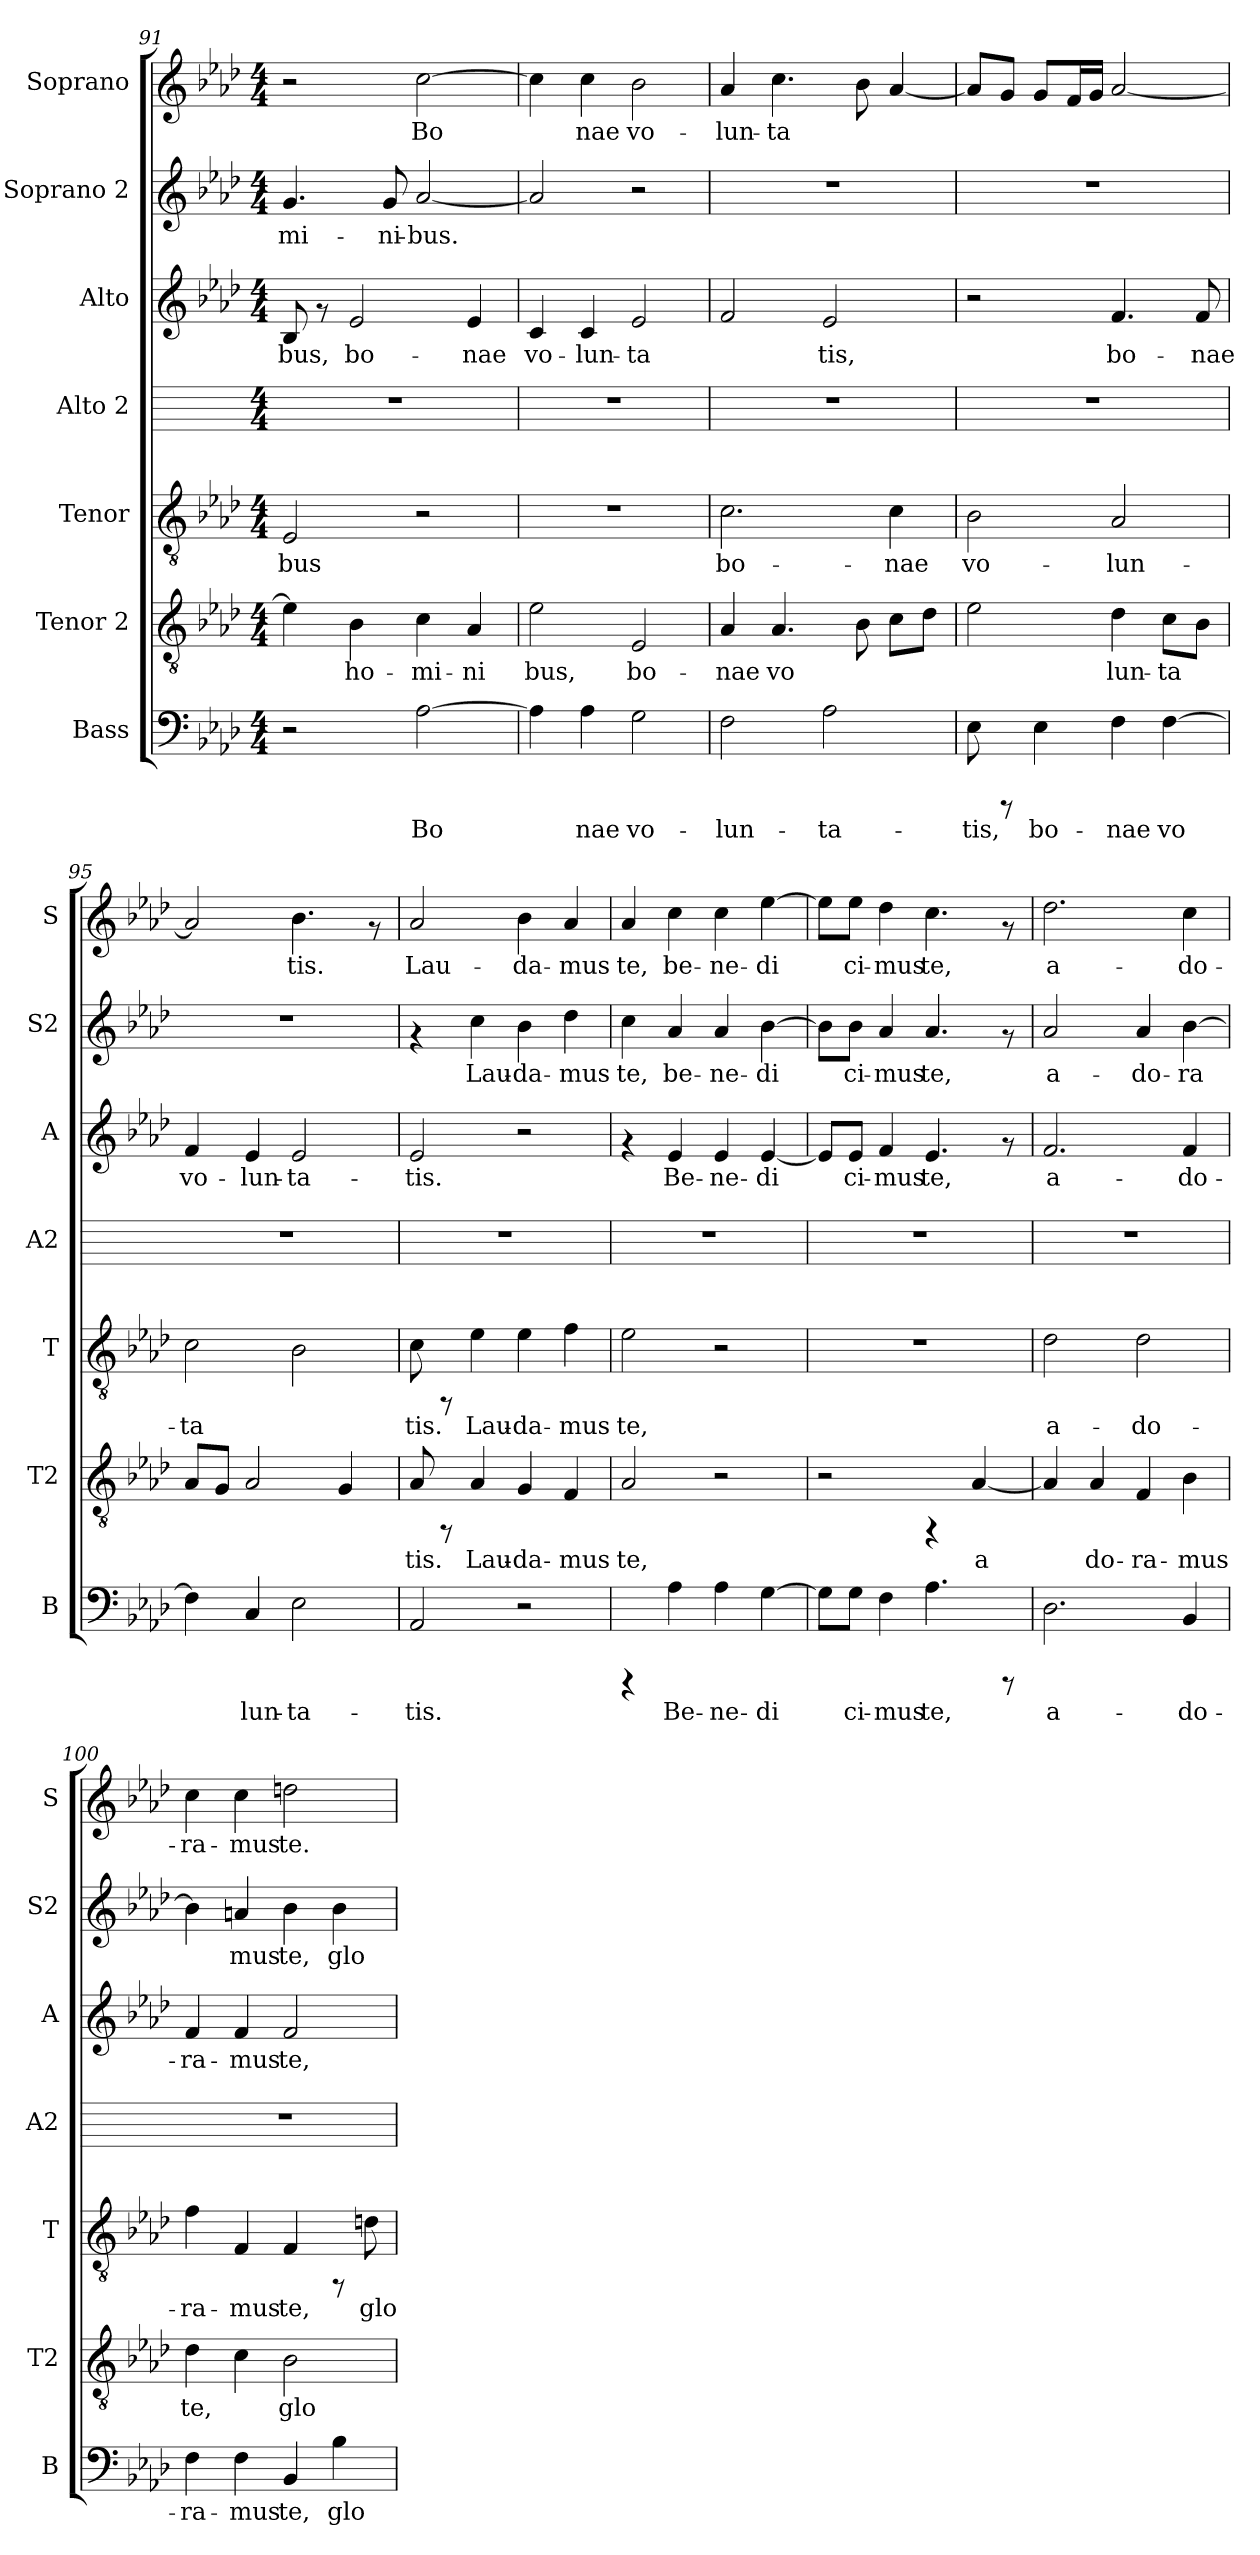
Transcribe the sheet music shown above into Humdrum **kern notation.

**kern	**text	**kern	**text	**kern	**text	**kern	**kern	**text	**kern	**text	**kern	**text
*part7	*part7	*part6	*part6	*part5	*part5	*part4	*part3	*part3	*part2	*part2	*part1	*part1
*staff7	*staff7	*staff6	*staff6	*staff5	*staff5	*staff4	*staff3	*staff3	*staff2	*staff2	*staff1	*staff1
*I"Bass	*	*I"Tenor 2	*	*I"Tenor	*	*I"Alto 2	*I"Alto	*	*I"Soprano 2	*	*I"Soprano	*
*I'B	*	*I'T2	*	*I'T	*	*I'A2	*I'A	*	*I'S2	*	*I'S	*
!!LO:LB:g=z
*clefF4	*	*clefGv2	*	*clefGv2	*	*	*clefG2	*	*clefG2	*	*clefG2	*
*k[b-e-a-d-]	*	*k[b-e-a-d-]	*	*k[b-e-a-d-]	*	*k[]	*k[b-e-a-d-]	*	*k[b-e-a-d-]	*	*k[b-e-a-d-]	*
*A-:	*	*A-:	*	*A-:	*	*C:	*A-:	*	*A-:	*	*A-:	*
*M4/4	*	*M4/4	*	*M4/4	*	*M4/4	*M4/4	*	*M4/4	*	*M4/4	*
=91	=91	=91	=91	=91	=91	=91	=91	=91	=91	=91	=91	=91
!	!	!	!LO:LY:b:cj	!	!LO:LY:b:cj	!	!	!LO:LY:b:cj	!	!LO:LY:b:cj	!	!
2r	.	4e-\]	.	2E-/	-bus	1r	8B-/	-bus,	4.g/	-mi-	2r	.
.	.	.	.	.	.	.	8rf	.	.	.	.	.
!	!	!	!LO:LY:b:cj	!	!	!	!	!LO:LY:b:cj	!	!	!	!
.	.	4B-\	ho-	.	.	.	2e-/	bo-	.	.	.	.
!	!	!	!	!	!	!	!	!	!	!LO:LY:b:cj	!	!
.	.	.	.	.	.	.	.	.	8g/	-ni-	.	.
!	!LO:LY:b:cj	!	!LO:LY:b:cj	!	!	!	!	!	!	!LO:LY:b:cj	!	!LO:LY:b:cj
[>2A-\	Bo-	4c\	-mi-	2r	.	.	.	.	[<2a-/	-bus.	[>2cc\	Bo-
!	!	!	!LO:LY:b:cj	!	!	!	!	!LO:LY:b:cj	!	!	!	!
.	.	4A-/	-ni	.	.	.	4e-/	-nae	.	.	.	.
=92	=92	=92	=92	=92	=92	=92	=92	=92	=92	=92	=92	=92
!	!LO:LY:b:cj	!	!LO:LY:b:cj	!	!	!	!	!LO:LY:b:cj	!	!LO:LY:b:cj	!	!LO:LY:b:cj
4A-\]	--	2e-\	bus,	1r	.	1r	4c/	vo-	2a-/]	.	4cc\]	--
!	!LO:LY:b:cj	!	!	!	!	!	!	!LO:LY:b:cj	!	!	!	!LO:LY:b:cj
4A-\	-nae	.	.	.	.	.	4c/	-lun-	.	.	4cc\	-nae
!	!LO:LY:b:cj	!	!LO:LY:b:cj	!	!	!	!	!LO:LY:b:cj	!	!	!	!LO:LY:b:cj
2G\	vo-	2E-/	bo-	.	.	.	2e-/	-ta-	2r	.	2b-\	vo-
=93	=93	=93	=93	=93	=93	=93	=93	=93	=93	=93	=93	=93
!	!LO:LY:b:cj	!	!LO:LY:b:cj	!	!LO:LY:b:cj	!	!	!LO:LY:b:cj	!	!	!	!LO:LY:b:cj
2F\	-lun-	4A-/	-nae	2.c\	bo-	1r	2f/	--	1r	.	4a-/	-lun-
!	!	!	!LO:LY:b:cj	!	!	!	!	!	!	!	!	!LO:LY:b:cj
.	.	4.A-/	vo-	.	.	.	.	.	.	.	4.cc\	-ta-
!	!LO:LY:b:cj	!	!	!	!	!	!	!LO:LY:b:cj	!	!	!	!
2A-\	-ta-	.	.	.	.	.	2e-/	-tis,	.	.	.	.
!	!	!	!LO:LY:b:cj	!	!	!	!	!	!	!	!	!LO:LY:b:cj
.	.	8B-\	--	.	.	.	.	.	.	.	8b-\	--
!	!	!	!LO:LY:b:cj	!	!LO:LY:b:cj	!	!	!	!	!	!	!LO:LY:b:cj
.	.	8c\L	--	4c\	-nae	.	.	.	.	.	[<4a-/	--
!	!	!	!LO:LY:b:cj	!	!	!	!	!	!	!	!	!
.	.	8d-\J	--	.	.	.	.	.	.	.	.	.
=94	=94	=94	=94	=94	=94	=94	=94	=94	=94	=94	=94	=94
!	!LO:LY:b:cj	!	!LO:LY:b:cj	!	!LO:LY:b:cj	!	!	!	!	!	!	!LO:LY:b:cj
8E-\	-tis,	2e-\	--	2B-\	vo-	1r	2r	.	1r	.	8a-/L]	--
!	!	!	!	!	!	!	!	!	!	!	!	!LO:LY:b:cj
8rCCC	.	.	.	.	.	.	.	.	.	.	8g/J	--
!	!LO:LY:b:cj	!	!	!	!	!	!	!	!	!	!	!LO:LY:b:cj
4E-\	bo-	.	.	.	.	.	.	.	.	.	8g/L	--
!	!	!	!	!	!	!	!	!	!	!	!	!LO:LY:b:cj
.	.	.	.	.	.	.	.	.	.	.	16f/	--
!	!	!	!	!	!	!	!	!	!	!	!	!LO:LY:b:cj
.	.	.	.	.	.	.	.	.	.	.	16g/J	--
!	!LO:LY:b:cj	!	!LO:LY:b:cj	!	!LO:LY:b:cj	!	!	!LO:LY:b:cj	!	!	!	!LO:LY:b:cj
4F\	-nae	4d-\	-lun-	2A-/	-lun-	.	4.f/	bo-	.	.	[<2a-/	--
!	!LO:LY:b:cj	!	!LO:LY:b:cj	!	!	!	!	!	!	!	!	!
[>4F\	vo-	8c\L	-ta-	.	.	.	.	.	.	.	.	.
!	!	!	!LO:LY:b:cj	!	!	!	!	!LO:LY:b:cj	!	!	!	!
.	.	8B-\J	--	.	.	.	8f/	-nae	.	.	.	.
=95	=95	=95	=95	=95	=95	=95	=95	=95	=95	=95	=95	=95
!	!LO:LY:b:cj	!	!LO:LY:b:cj	!	!LO:LY:b:cj	!	!	!LO:LY:b:cj	!	!	!	!LO:LY:b:cj
4F\]	--	8A-/L	--	2c\	-ta-	1r	4f/	vo-	1r	.	2a-/]	--
!	!	!	!LO:LY:b:cj	!	!	!	!	!	!	!	!	!
.	.	8G/J	--	.	.	.	.	.	.	.	.	.
!	!LO:LY:b:cj	!	!LO:LY:b:cj	!	!	!	!	!LO:LY:b:cj	!	!	!	!
4C/	-lun-	2A-/	--	.	.	.	4e-/	-lun-	.	.	.	.
!	!LO:LY:b:cj	!	!	!	!LO:LY:b:cj	!	!	!LO:LY:b:cj	!	!	!	!LO:LY:b:cj
2E-\	-ta-	.	.	2B-\	--	.	2e-/	-ta-	.	.	4.b-\	-tis.
!	!	!	!LO:LY:b:cj	!	!	!	!	!	!	!	!	!
.	.	4G/	--	.	.	.	.	.	.	.	.	.
.	.	.	.	.	.	.	.	.	.	.	8rf	.
=96	=96	=96	=96	=96	=96	=96	=96	=96	=96	=96	=96	=96
!	!LO:LY:b:cj	!	!LO:LY:b:cj	!	!LO:LY:b:cj	!	!	!LO:LY:b:cj	!	!	!	!LO:LY:b:cj
2AA-/	-tis.	8A-/	-tis.	8c\	-tis.	1r	2e-/	-tis.	4rf	.	2a-/	Lau-
.	.	8rFF	.	8rFF	.	.	.	.	.	.	.	.
!	!	!	!LO:LY:b:cj	!	!LO:LY:b:cj	!	!	!	!	!LO:LY:b:cj	!	!
.	.	4A-/	Lau-	4e-\	Lau-	.	.	.	4cc\	Lau-	.	.
!	!	!	!LO:LY:b:cj	!	!LO:LY:b:cj	!	!	!	!	!LO:LY:b:cj	!	!LO:LY:b:cj
2r	.	4G/	-da-	4e-\	-da-	.	2r	.	4b-\	-da-	4b-\	-da-
!	!	!	!LO:LY:b:cj	!	!LO:LY:b:cj	!	!	!	!	!LO:LY:b:cj	!	!LO:LY:b:cj
.	.	4F/	-mus	4f\	-mus	.	.	.	4dd-\	-mus	4a-/	-mus
=97	=97	=97	=97	=97	=97	=97	=97	=97	=97	=97	=97	=97
!	!	!	!LO:LY:b:cj	!	!LO:LY:b:cj	!	!	!	!	!LO:LY:b:cj	!	!LO:LY:b:cj
4rCCC	.	2A-/	te,	2e-\	te,	1r	4rf	.	4cc\	te,	4a-/	te,
!	!LO:LY:b:cj	!	!	!	!	!	!	!LO:LY:b:cj	!	!LO:LY:b:cj	!	!LO:LY:b:cj
4A-\	Be-	.	.	.	.	.	4e-/	Be-	4a-/	be-	4cc\	be-
!	!LO:LY:b:cj	!	!	!	!	!	!	!LO:LY:b:cj	!	!LO:LY:b:cj	!	!LO:LY:b:cj
4A-\	-ne-	2r	.	2r	.	.	4e-/	-ne-	4a-/	-ne-	4cc\	-ne-
!	!LO:LY:b:cj	!	!	!	!	!	!	!LO:LY:b:cj	!	!LO:LY:b:cj	!	!LO:LY:b:cj
[>4G\	-di-	.	.	.	.	.	[>4e-/	-di-	[>4b-\	-di-	[>4ee-\	-di-
!!LO:PB:g=z
=98	=98	=98	=98	=98	=98	=98	=98	=98	=98	=98	=98	=98
!	!LO:LY:b:cj	!	!	!	!	!	!	!LO:LY:b:cj	!	!LO:LY:b:cj	!	!LO:LY:b:cj
8G\L]	--	2r	.	1r	.	1r	8e-/L]	--	8b-\L]	--	8ee-\L]	--
!	!LO:LY:b:cj	!	!	!	!	!	!	!LO:LY:b:cj	!	!LO:LY:b:cj	!	!LO:LY:b:cj
8G\J	-ci-	.	.	.	.	.	8e-/J	-ci-	8b-\J	-ci-	8ee-\J	-ci-
!	!LO:LY:b:cj	!	!	!	!	!	!	!LO:LY:b:cj	!	!LO:LY:b:cj	!	!LO:LY:b:cj
4F\	-mus	.	.	.	.	.	4f/	-mus	4a-/	-mus	4dd-\	-mus
!	!LO:LY:b:cj	!	!	!	!	!	!	!LO:LY:b:cj	!	!LO:LY:b:cj	!	!LO:LY:b:cj
4.A-\	te,	4rFF	.	.	.	.	4.e-/	te,	4.a-/	te,	4.cc\	te,
!	!	!	!LO:LY:b:cj	!	!	!	!	!	!	!	!	!
.	.	[<4A-/	a-	.	.	.	.	.	.	.	.	.
8rCCC	.	.	.	.	.	.	8rf	.	8rf	.	8rf	.
=99	=99	=99	=99	=99	=99	=99	=99	=99	=99	=99	=99	=99
!	!LO:LY:b:cj	!	!LO:LY:b:cj	!	!LO:LY:b:cj	!	!	!LO:LY:b:cj	!	!LO:LY:b:cj	!	!LO:LY:b:cj
2.D-\	a-	4A-/]	--	2d-\	a-	1r	2.f/	a-	2a-/	a-	2.dd-\	a-
!	!	!	!LO:LY:b:cj	!	!	!	!	!	!	!	!	!
.	.	4A-/	-do-	.	.	.	.	.	.	.	.	.
!	!	!	!LO:LY:b:cj	!	!LO:LY:b:cj	!	!	!	!	!LO:LY:b:cj	!	!
.	.	4F/	-ra-	2d-\	-do-	.	.	.	4a-/	-do-	.	.
!	!LO:LY:b:cj	!	!LO:LY:b:cj	!	!	!	!	!LO:LY:b:cj	!	!LO:LY:b:cj	!	!LO:LY:b:cj
4BB-/	-do-	4B-\	-mus	.	.	.	4f/	-do-	[>4b-\	-ra-	4cc\	-do-
=100	=100	=100	=100	=100	=100	=100	=100	=100	=100	=100	=100	=100
!	!LO:LY:b:cj	!	!LO:LY:b:cj	!	!LO:LY:b:cj	!	!	!LO:LY:b:cj	!	!LO:LY:b:cj	!	!LO:LY:b:cj
4F\	-ra-	4d-\	te,	4f\	-ra-	1r	4f/	-ra-	4b-\]	--	4cc\	-ra-
!	!LO:LY:b:cj	!	!LO:LY:b:cj	!	!LO:LY:b:cj	!	!	!LO:LY:b:cj	!	!LO:LY:b:cj	!	!LO:LY:b:cj
4F\	-mus	4c\	.	4F/	-mus	.	4f/	-mus	4an/	-mus	4cc\	-mus
!	!LO:LY:b:cj	!	!LO:LY:b:cj	!	!LO:LY:b:cj	!	!	!LO:LY:b:cj	!	!LO:LY:b:cj	!	!LO:LY:b:cj
4BB-/	te,	2B-\	glo-	4F/	te,	.	2f/	te,	4b-\	te,	2ddn\	te.
!	!LO:LY:b:cj	!	!	!	!	!	!	!	!	!LO:LY:b:cj	!	!
4B-\	glo-	.	.	8rFF	.	.	.	.	4b-\	glo-	.	.
!	!	!	!	!	!LO:LY:b:cj	!	!	!	!	!	!	!
.	.	.	.	8dn\	glo-	.	.	.	.	.	.	.
=	=	=	=	=	=	=	=	=	=	=	=	=
*-	*-	*-	*-	*-	*-	*-	*-	*-	*-	*-	*-	*-
